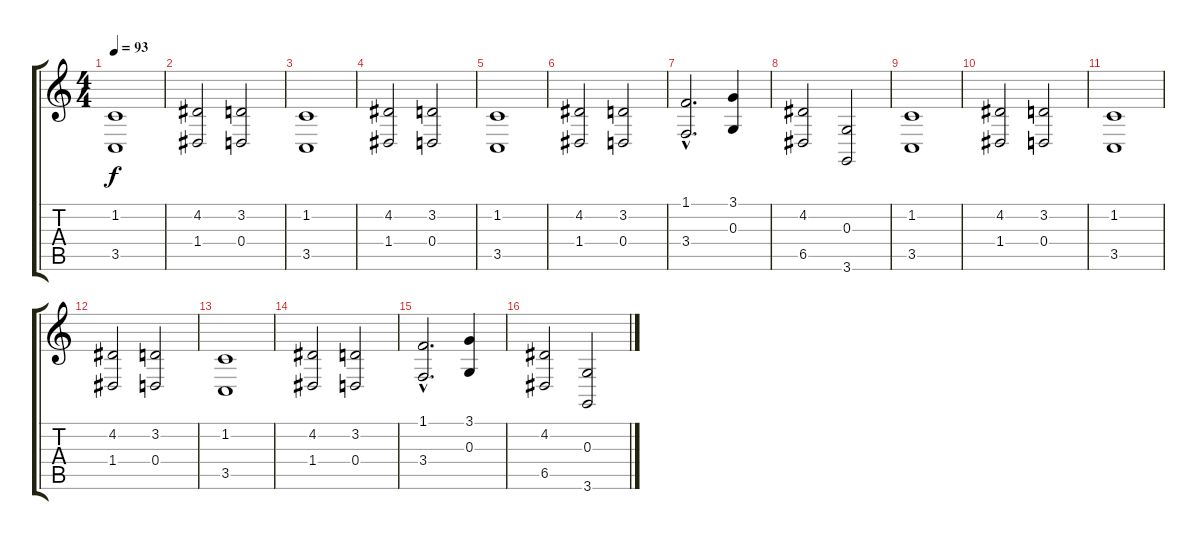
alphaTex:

\track "" {instrument choiraahs}
\staff {score tabs}
\tuning (E4 B3 G3 D3 A2 E2) {hide}
\ts (4 4)
\tempo 93
\clef g2
\ks c
(1.2 3.5).1{dy f} |
(4.2 1.4).2 (3.2 0.4).2 |
(1.2 3.5).1 |
(4.2 1.4).2 (3.2 0.4).2 |
(1.2 3.5).1 |
(4.2 1.4).2 (3.2 0.4).2 |
(1.1{hac} 3.4{hac}).2{d} (3.1 0.3).4 |
(4.2 6.5).2 (0.3 3.6).2 |
(1.2 3.5).1 |
(4.2 1.4).2 (3.2 0.4).2 |
(1.2 3.5).1 |
(4.2 1.4).2 (3.2 0.4).2 |
(1.2 3.5).1 |
(4.2 1.4).2 (3.2 0.4).2 |
(1.1{hac} 3.4{hac}).2{d} (3.1 0.3).4 |
(4.2 6.5).2 (0.3 3.6).2
